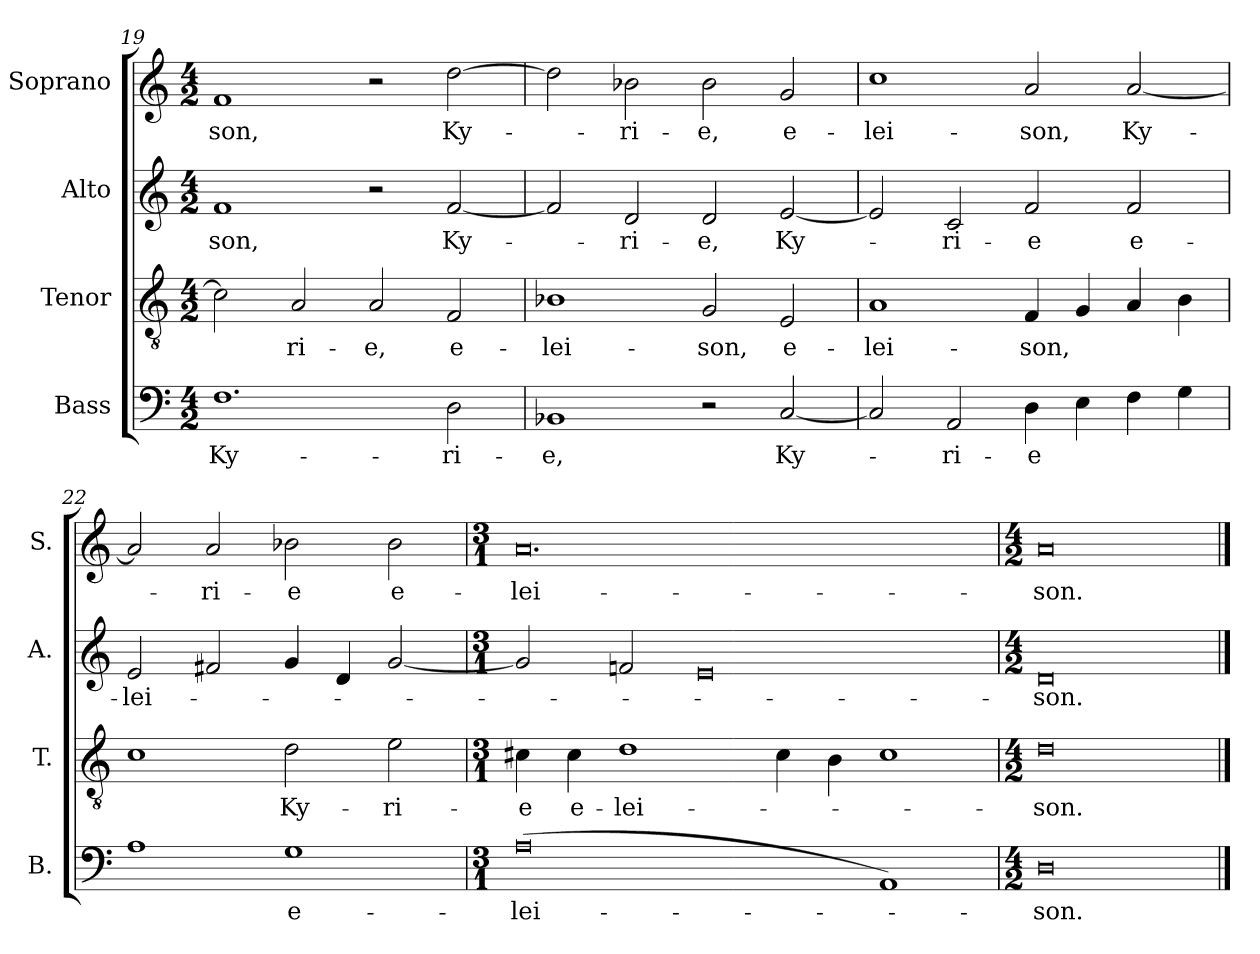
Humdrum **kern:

**kern	**text	**kern	**text	**kern	**text	**kern	**text
*part4	*part4	*part3	*part3	*part2	*part2	*part1	*part1
*staff4	*staff4	*staff3	*staff3	*staff2	*staff2	*staff1	*staff1
*I"Bass	*	*I"Tenor	*	*I"Alto	*	*I"Soprano	*
*I'B.	*	*I'T.	*	*I'A.	*	*I'S.	*
*clefF4	*	*clefGv2	*	*clefG2	*	*clefG2	*
*	*	*ITrd7c12	*	*	*	*	*
*k[]	*	*k[]	*	*k[]	*	*k[]	*
*C:	*	*C:	*	*C:	*	*C:	*
*M4/2	*	*M4/2	*	*M4/2	*	*M4/2	*
=19	=19	=19	=19	=19	=19	=19	=19
!	!LO:LY:b:color=#000000	!	!	!	!	!	!
!	!	!	!	!	!LO:LY:b:color=#000000	!	!
!	!	!	!	!	!	!	!LO:LY:b:color=#000000
1.Fi	Ky-	2Ci\]	.	1fi	-son,	1fi	-son,
!	!	!	!LO:LY:b:color=#000000	!	!	!	!
.	.	2AAi/	-ri-	.	.	.	.
!	!	!	!LO:LY:b:color=#000000	!	!	!	!
.	.	2AAi/	-e,	2r	.	2r	.
!	!LO:LY:b:color=#000000	!	!	!	!	!	!
!	!	!	!LO:LY:b:color=#000000	!	!	!	!
!	!	!	!	!	!LO:LY:b:color=#000000	!	!
!	!	!	!	!	!	!	!LO:LY:b:color=#000000
2Di\	-ri-	2FFi/	e-	[2fi/	Ky-	[2ddi\	Ky-
!!LO:PB:g=z
=20	=20	=20	=20	=20	=20	=20	=20
!	!LO:LY:b:color=#000000	!	!	!	!	!	!
!	!	!	!LO:LY:b:color=#000000	!	!	!	!
1BB-Xi	-e,	1BB-Xi	-lei-	2fi/]	.	2ddi\]	.
!	!	!	!	!	!LO:LY:b:color=#000000	!	!
!	!	!	!	!	!	!	!LO:LY:b:color=#000000
.	.	.	.	2di/	-ri-	2b-Xi\	-ri-
!	!	!	!LO:LY:b:color=#000000	!	!	!	!
!	!	!	!	!	!LO:LY:b:color=#000000	!	!
!	!	!	!	!	!	!	!LO:LY:b:color=#000000
2r	.	2GGi/	-son,	2di/	-e,	2b-i\	-e,
!	!LO:LY:b:color=#000000	!	!	!	!	!	!
!	!	!	!LO:LY:b:color=#000000	!	!	!	!
!	!	!	!	!	!LO:LY:b:color=#000000	!	!
!	!	!	!	!	!	!	!LO:LY:b:color=#000000
[2Ci/	Ky-	2EEi/	e-	[2ei/	Ky-	2gi/	e-
=21	=21	=21	=21	=21	=21	=21	=21
!	!	!	!LO:LY:b:color=#000000	!	!	!	!
!	!	!	!	!	!	!	!LO:LY:b:color=#000000
2Ci/]	.	1AAi	-lei-	2ei/]	.	1cci	-lei-
!	!LO:LY:b:color=#000000	!	!	!	!	!	!
!	!	!	!	!	!LO:LY:b:color=#000000	!	!
2AAi/	-ri-	.	.	2ci/	-ri-	.	.
!	!LO:LY:b:color=#000000	!	!	!	!	!	!
!	!	!	!LO:LY:b:color=#000000	!	!	!	!
!	!	!	!	!	!LO:LY:b:color=#000000	!	!
!	!	!	!	!	!	!	!LO:LY:b:color=#000000
4Di\	-e	4FFi/	-son,	2fi/	-e	2ai/	-son,
4Ei\	.	4GGi/	.	.	.	.	.
!	!	!	!	!	!LO:LY:b:color=#000000	!	!
!	!	!	!	!	!	!	!LO:LY:b:color=#000000
4Fi\	.	4AAi/	.	2fi/	e-	[2ai/	Ky-
4Gi\	.	4BBi\	.	.	.	.	.
=22	=22	=22	=22	=22	=22	=22	=22
!	!	!	!	!	!LO:LY:b:color=#000000	!	!
1Ai	.	1Ci	.	2ei/	-lei-	2ai/]	.
!	!	!	!	!	!	!	!LO:LY:b:color=#000000
.	.	.	.	2f#Xi/	.	2ai/	-ri-
!	!LO:LY:b:color=#000000	!	!	!	!	!	!
!	!	!	!LO:LY:b:color=#000000	!	!	!	!
!	!	!	!	!	!	!	!LO:LY:b:color=#000000
1Gi	e-	2Di\	Ky-	4gi/	.	2b-Xi\	-e
.	.	.	.	4di/	.	.	.
!	!	!	!LO:LY:b:color=#000000	!	!	!	!
!	!	!	!	!	!	!	!LO:LY:b:color=#000000
.	.	2Ei\	-ri-	[2gi/	.	2b-i\	e-
=23	=23	=23	=23	=23	=23	=23	=23
*M3/1	*	*M3/1	*	*M3/1	*	*M3/1	*
!	!LO:LY:b:color=#000000	!	!	!	!	!	!
!	!	!	!LO:LY:b:color=#000000	!	!	!	!
!	!	!	!	!	!	!	!LO:LY:b:color=#000000
(0Ai	-lei-	4C#Xi\	-e	2gi/]	.	0.ai	-lei-
!	!	!	!LO:LY:b:color=#000000	!	!	!	!
.	.	4C#i\	e-	.	.	.	.
!	!	!	!LO:LY:b:color=#000000	!	!	!	!
.	.	1Di	-lei-	2fni/	.	.	.
.	.	.	.	0ei	.	.	.
.	.	4C#i\	.	.	.	.	.
.	.	4BBi\	.	.	.	.	.
1AAi)	.	1C#i	.	.	.	.	.
=24	=24	=24	=24	=24	=24	=24	=24
*M4/2	*	*M4/2	*	*M4/2	*	*M4/2	*
!	!LO:LY:b:color=#000000	!	!	!	!	!	!
!	!	!	!LO:LY:b:color=#000000	!	!	!	!
!	!	!	!	!	!LO:LY:b:color=#000000	!	!
!	!	!	!	!	!	!	!LO:LY:b:color=#000000
0Di	-son.	0Di	-son.	0di	-son.	0ai	-son.
==	==	==	==	==	==	==	==
*-	*-	*-	*-	*-	*-	*-	*-
